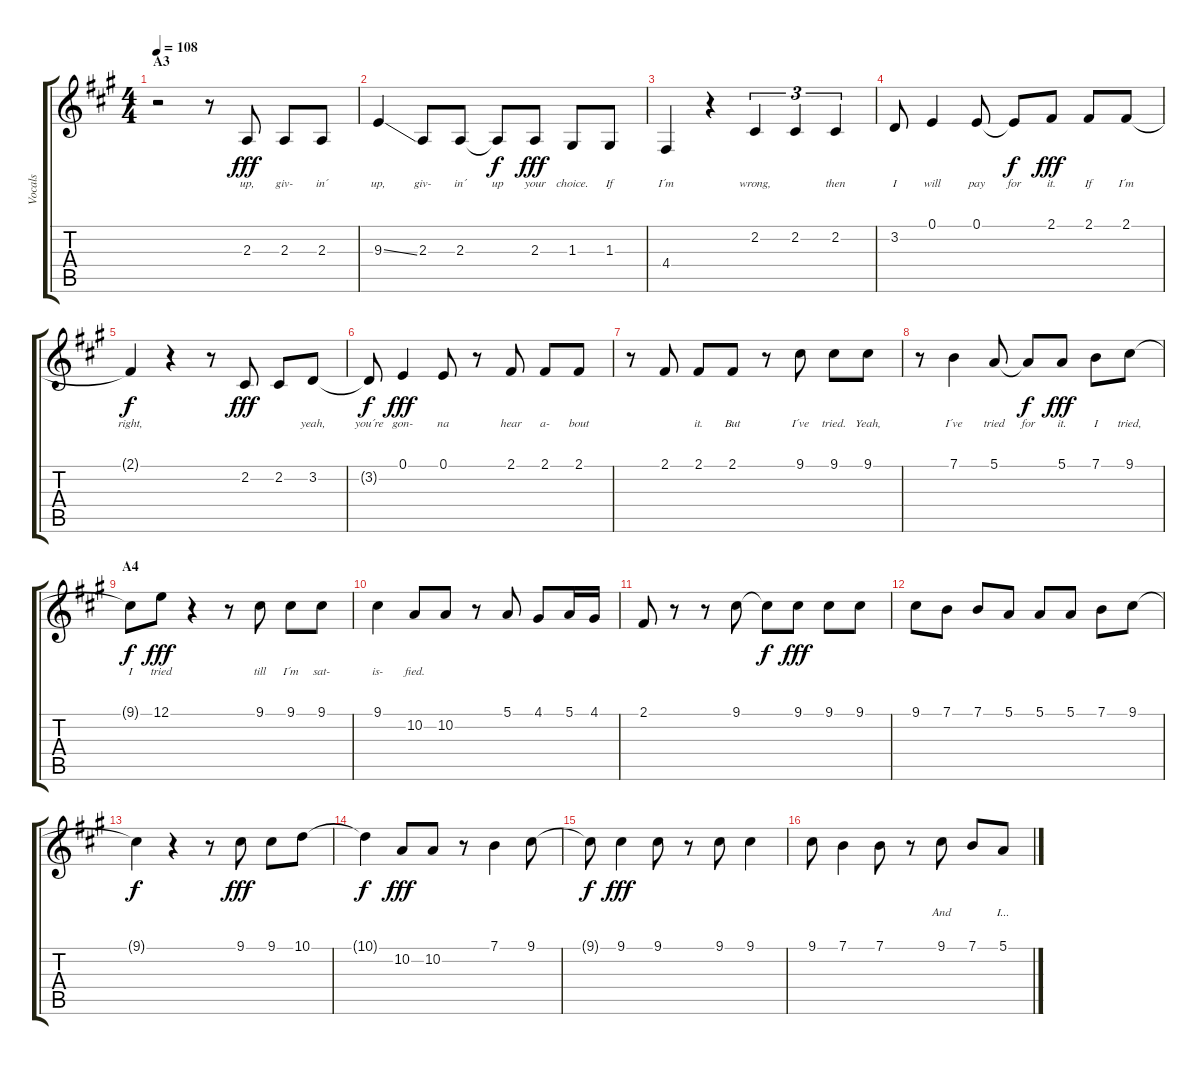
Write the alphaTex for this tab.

\track ("Vocals" "Vocals") {instrument lead6voice}
\staff {score tabs}
\tuning (E4 B3 G3 D3 A2 E2) {hide}
\ts (4 4)
\section ("" "A3")
\tempo 108
\clef g2
\ks a
r.2{dy fff} r.8 2.3.8{lyrics (0 "up,") lyrics (1 "") lyrics (2 "") lyrics (3 "") lyrics (4 "")} 2.3.8{lyrics (0 "giv-") lyrics (1 "") lyrics (2 "") lyrics (3 "") lyrics (4 "")} 2.3.8{lyrics (0 "in´") lyrics (1 "") lyrics (2 "") lyrics (3 "") lyrics (4 "")} |
9.3{ss}.4{lyrics (0 "up,") lyrics (1 "") lyrics (2 "") lyrics (3 "") lyrics (4 "")} 2.3.8{lyrics (0 "giv-") lyrics (1 "") lyrics (2 "") lyrics (3 "") lyrics (4 "")} 2.3.8{lyrics (0 "in´") lyrics (1 "") lyrics (2 "") lyrics (3 "") lyrics (4 "")} 2.3{t}.8{lyrics (0 "up") lyrics (1 "") lyrics (2 "") lyrics (3 "") lyrics (4 "") dy f} 2.3.8{lyrics (0 "your") lyrics (1 "") lyrics (2 "") lyrics (3 "") lyrics (4 "") dy fff} 1.3.8{lyrics (0 "choice.") lyrics (1 "") lyrics (2 "") lyrics (3 "") lyrics (4 "")} 1.3.8{lyrics (0 "If") lyrics (1 "") lyrics (2 "") lyrics (3 "") lyrics (4 "")} |
4.4.4{lyrics (0 "I´m") lyrics (1 "") lyrics (2 "") lyrics (3 "") lyrics (4 "")} r.4 2.2.4{tu (3 2) lyrics (0 "wrong,") lyrics (1 "") lyrics (2 "") lyrics (3 "") lyrics (4 "")} 2.2.4{tu (3 2) lyrics (0 "") lyrics (1 "") lyrics (2 "") lyrics (3 "") lyrics (4 "")} 2.2.4{tu (3 2) lyrics (0 "then") lyrics (1 "") lyrics (2 "") lyrics (3 "") lyrics (4 "")} |
3.2.8{lyrics (0 "I") lyrics (1 "") lyrics (2 "") lyrics (3 "") lyrics (4 "")} 0.1.4{lyrics (0 "will") lyrics (1 "") lyrics (2 "") lyrics (3 "") lyrics (4 "")} 0.1.8{lyrics (0 "pay") lyrics (1 "") lyrics (2 "") lyrics (3 "") lyrics (4 "")} 0.1{t}.8{lyrics (0 "for") lyrics (1 "") lyrics (2 "") lyrics (3 "") lyrics (4 "") dy f} 2.1.8{lyrics (0 "it.") lyrics (1 "") lyrics (2 "") lyrics (3 "") lyrics (4 "") dy fff} 2.1.8{lyrics (0 "If") lyrics (1 "") lyrics (2 "") lyrics (3 "") lyrics (4 "")} 2.1.8{lyrics (0 "I´m") lyrics (1 "") lyrics (2 "") lyrics (3 "") lyrics (4 "")} |
2.1{t}.4{lyrics (0 "right,") lyrics (1 "") lyrics (2 "") lyrics (3 "") lyrics (4 "") dy f} r.4 r.8 2.2.8{lyrics (0 "") lyrics (1 "") lyrics (2 "") lyrics (3 "") lyrics (4 "") dy fff} 2.2.8{lyrics (0 "") lyrics (1 "") lyrics (2 "") lyrics (3 "") lyrics (4 "")} 3.2.8{lyrics (0 "yeah,") lyrics (1 "") lyrics (2 "") lyrics (3 "") lyrics (4 "")} |
3.2{t}.8{lyrics (0 "you´re") lyrics (1 "") lyrics (2 "") lyrics (3 "") lyrics (4 "") dy f} 0.1.4{lyrics (0 "gon-") lyrics (1 "") lyrics (2 "") lyrics (3 "") lyrics (4 "") dy fff} 0.1.8{lyrics (0 "na") lyrics (1 "") lyrics (2 "") lyrics (3 "") lyrics (4 "")} r.8 2.1.8{lyrics (0 "hear") lyrics (1 "") lyrics (2 "") lyrics (3 "") lyrics (4 "")} 2.1.8{lyrics (0 "a-") lyrics (1 "") lyrics (2 "") lyrics (3 "") lyrics (4 "")} 2.1.8{lyrics (0 "bout") lyrics (1 "") lyrics (2 "") lyrics (3 "") lyrics (4 "")} |
r.8 2.1.8{lyrics (0 "") lyrics (1 "") lyrics (2 "") lyrics (3 "") lyrics (4 "")} 2.1.8{lyrics (0 "it.") lyrics (1 "") lyrics (2 "") lyrics (3 "") lyrics (4 "")} 2.1.8{lyrics (0 "But") lyrics (1 "") lyrics (2 "") lyrics (3 "") lyrics (4 "")} r.8 9.1.8{lyrics (0 "I´ve") lyrics (1 "") lyrics (2 "") lyrics (3 "") lyrics (4 "")} 9.1.8{lyrics (0 "tried.") lyrics (1 "") lyrics (2 "") lyrics (3 "") lyrics (4 "")} 9.1.8{lyrics (0 "Yeah,") lyrics (1 "") lyrics (2 "") lyrics (3 "") lyrics (4 "")} |
r.8 7.1.4{lyrics (0 "I´ve") lyrics (1 "") lyrics (2 "") lyrics (3 "") lyrics (4 "")} 5.1.8{lyrics (0 "tried") lyrics (1 "") lyrics (2 "") lyrics (3 "") lyrics (4 "")} 5.1{t}.8{lyrics (0 "for") lyrics (1 "") lyrics (2 "") lyrics (3 "") lyrics (4 "") dy f} 5.1.8{lyrics (0 "it.") lyrics (1 "") lyrics (2 "") lyrics (3 "") lyrics (4 "") dy fff} 7.1.8{lyrics (0 "I") lyrics (1 "") lyrics (2 "") lyrics (3 "") lyrics (4 "")} 9.1.8{lyrics (0 "tried,") lyrics (1 "") lyrics (2 "") lyrics (3 "") lyrics (4 "")} |
\section ("" "A4")
9.1{t}.8{lyrics (0 "I") lyrics (1 "") lyrics (2 "") lyrics (3 "") lyrics (4 "") dy f} 12.1.8{lyrics (0 "tried") lyrics (1 "") lyrics (2 "") lyrics (3 "") lyrics (4 "") dy fff} r.4 r.8 9.1.8{lyrics (0 "till") lyrics (1 "") lyrics (2 "") lyrics (3 "") lyrics (4 "")} 9.1.8{lyrics (0 "I´m") lyrics (1 "") lyrics (2 "") lyrics (3 "") lyrics (4 "")} 9.1.8{lyrics (0 "sat-") lyrics (1 "") lyrics (2 "") lyrics (3 "") lyrics (4 "")} |
9.1.4{lyrics (0 "is-") lyrics (1 "") lyrics (2 "") lyrics (3 "") lyrics (4 "")} 10.2.8{lyrics (0 "fied.") lyrics (1 "") lyrics (2 "") lyrics (3 "") lyrics (4 "")} 10.2.8 r.8 5.1.8 4.1.8 5.1.16 4.1.16 |
2.1.8 r.8 r.8 9.1.8 9.1{t}.8{dy f} 9.1.8{dy fff} 9.1.8 9.1.8 |
9.1.8 7.1.8 7.1.8 5.1.8 5.1.8 5.1.8 7.1.8 9.1.8 |
9.1{t}.4{dy f} r.4 r.8 9.1.8{dy fff} 9.1.8 10.1.8 |
10.1{t}.4{dy f} 10.2.8{dy fff} 10.2.8 r.8 7.1.4 9.1.8 |
9.1{t}.8{dy f} 9.1.4{dy fff} 9.1.8 r.8 9.1.8 9.1.4 |
9.1.8{lyrics (0 "") lyrics (1 "") lyrics (2 "") lyrics (3 "") lyrics (4 "")} 7.1.4{lyrics (0 "") lyrics (1 "") lyrics (2 "") lyrics (3 "") lyrics (4 "")} 7.1.8{lyrics (0 "") lyrics (1 "") lyrics (2 "") lyrics (3 "") lyrics (4 "")} r.8 9.1.8{lyrics (0 "") lyrics (1 "And") lyrics (2 "") lyrics (3 "") lyrics (4 "")} 7.1.8{lyrics (0 "") lyrics (1 "") lyrics (2 "") lyrics (3 "") lyrics (4 "")} 5.1.8{lyrics (0 "") lyrics (1 "I...") lyrics (2 "") lyrics (3 "") lyrics (4 "")}
